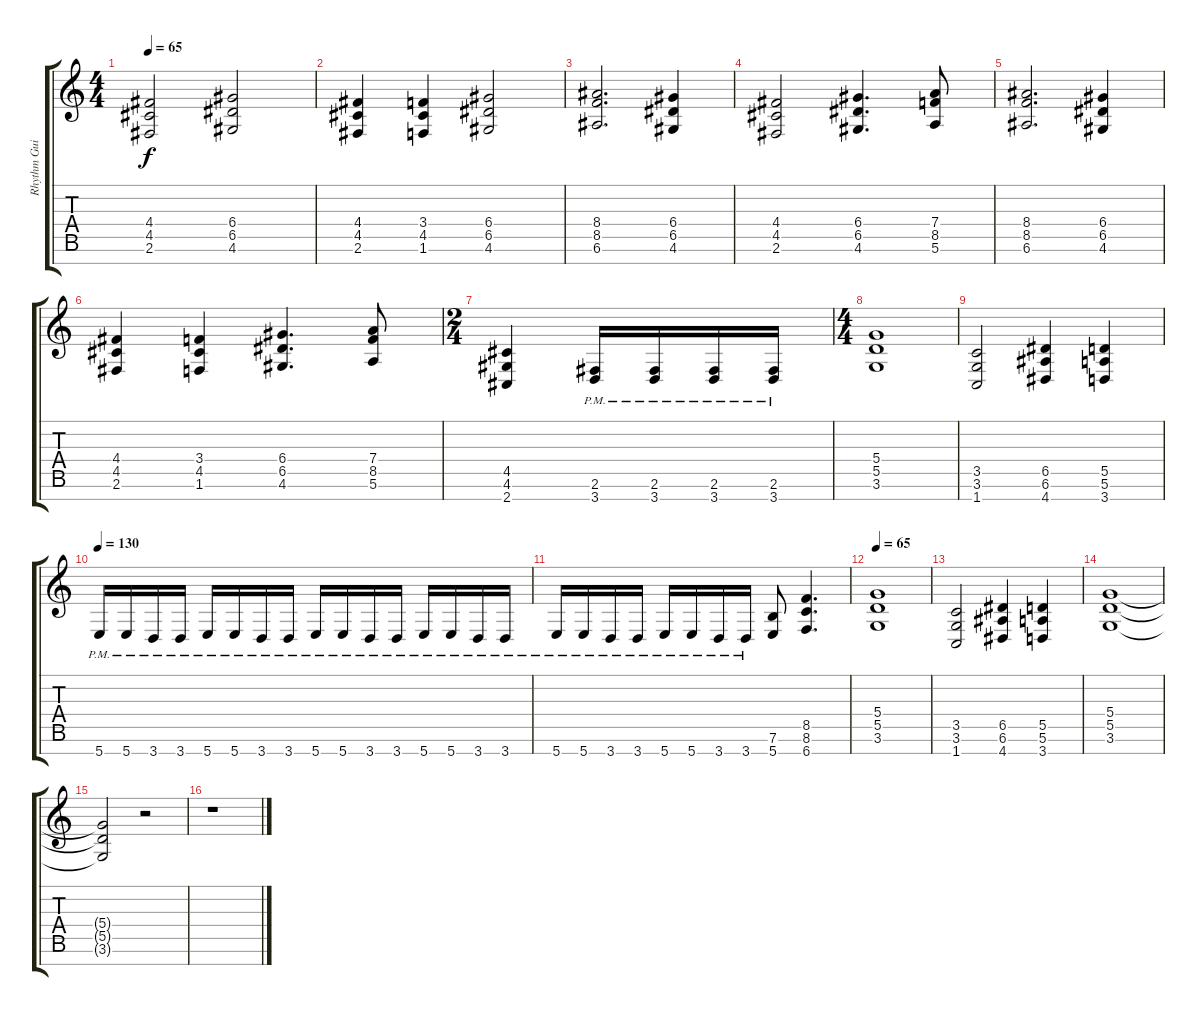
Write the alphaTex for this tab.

\track ("Rhythm Guitar II (right)" "Rhythm Gui") {instrument distortionguitar}
\staff {score tabs}
\tuning (E4 B3 G3 D3 A2 E2 B1) {hide}
\ts (4 4)
\tempo 65
\clef g2
\ks c
(4.4 4.5 2.6).2{dy f} (6.4 6.5 4.6).2 |
(4.4 4.5 2.6).4 (3.4 4.5 1.6).4 (6.4 6.5 4.6).2 |
(8.4 8.5 6.6).2{d} (6.4 6.5 4.6).4 |
(4.4 4.5 2.6).2 (6.4 6.5 4.6).4{d} (7.4 8.5 5.6).8 |
(8.4 8.5 6.6).2{d} (6.4 6.5 4.6).4 |
(4.4 4.5 2.6).4 (3.4 4.5 1.6).4 (6.4 6.5 4.6).4{d} (7.4 8.5 5.6).8 |
\ts (2 4)
(4.5 4.6 2.7).4 (2.6{pm} 3.7{pm}).16 (2.6{pm} 3.7{pm}).16 (2.6{pm} 3.7{pm}).16 (2.6{pm} 3.7{pm}).16 |
\ts (4 4)
(5.4 5.5 3.6).1 |
(3.5 3.6 1.7).2 (6.5 6.6 4.7).4 (5.5 5.6 3.7).4 |
\tempo 130
5.7{pm}.16 5.7{pm}.16 3.7{pm}.16 3.7{pm}.16 5.7{pm}.16 5.7{pm}.16 3.7{pm}.16 3.7{pm}.16 5.7{pm}.16 5.7{pm}.16 3.7{pm}.16 3.7{pm}.16 5.7{pm}.16 5.7{pm}.16 3.7{pm}.16 3.7{pm}.16 |
5.7{pm}.16 5.7{pm}.16 3.7{pm}.16 3.7{pm}.16 5.7{pm}.16 5.7{pm}.16 3.7{pm}.16 3.7{pm}.16 (7.6 5.7).8 (8.5 8.6 6.7).4{d} |
\tempo 65
(5.4 5.5 3.6).1 |
(3.5 3.6 1.7).2 (6.5 6.6 4.7).4 (5.5 5.6 3.7).4 |
(5.4 5.5 3.6).1{volume 0} |
(5.4{t} 5.5{t} 3.6{t}).2 r.2 |
r.1
